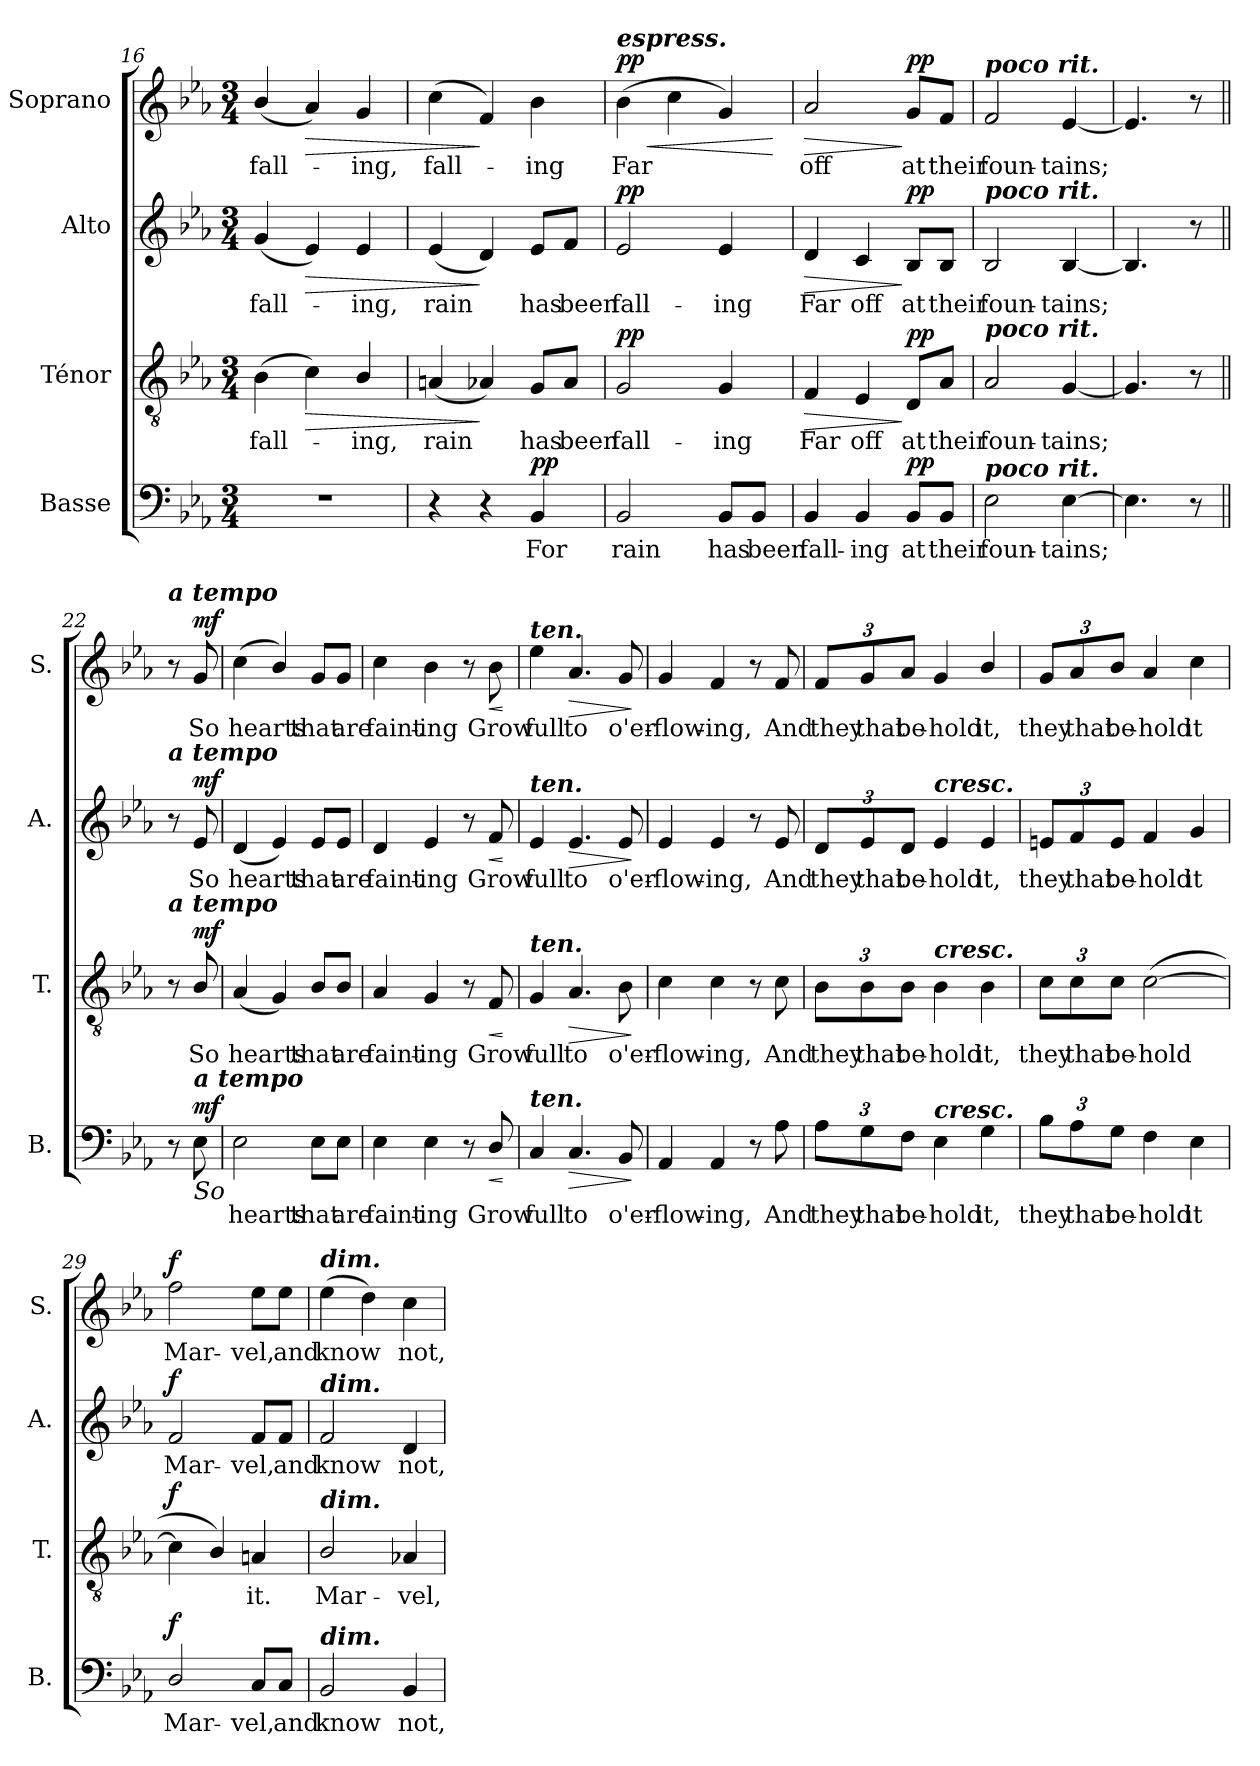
**kern	**text	**dynam	**kern	**text	**dynam	**kern	**text	**dynam	**kern	**text	**dynam
*part4	*part4	*part4	*part3	*part3	*part3	*part2	*part2	*part2	*part1	*part1	*part1
*staff4	*staff4	*staff4	*staff3	*staff3	*staff3	*staff2	*staff2	*staff2	*staff1	*staff1	*staff1
*I"Basse	*	*	*I"Ténor	*	*	*I"Alto	*	*	*I"Soprano	*	*
*I'B.	*	*	*I'T.	*	*	*I'A.	*	*	*I'S.	*	*
*clefF4	*	*	*clefGv2	*	*	*clefG2	*	*	*clefG2	*	*
*k[b-e-a-]	*	*	*k[b-e-a-]	*	*	*k[b-e-a-]	*	*	*k[b-e-a-]	*	*
*E-:	*	*	*E-:	*	*	*E-:	*	*	*E-:	*	*
*M3/4	*	*	*M3/4	*	*	*M3/4	*	*	*M3/4	*	*
=16	=16	=16	=16	=16	=16	=16	=16	=16	=16	=16	=16
!	!	!	!	!LO:LY:b	!	!	!LO:LY:b	!	!	!LO:LY:b	!
2.r	.	.	(>4B-\	fall-	.	(<4g/	fall-	.	(<4b-/	fall-	.
!	!	!	!	!	!LO:HP:b	!	!	!LO:HP:b	!	!	!LO:HP:b
.	.	.	4c\)	.	>	4e-/)	.	>	4a-/)	.	>
!	!	!	!	!LO:LY:b	!	!	!LO:LY:b	!	!	!LO:LY:b	!
.	.	.	4B-/	ing,	.	4e-/	ing,	.	4g/	ing,	.
=17	=17	=17	=17	=17	=17	=17	=17	=17	=17	=17	=17
!	!	!	!	!LO:LY:b	!	!	!LO:LY:b	!	!	!LO:LY:b	!
4r	.	.	(<4An/	rain	.	(<4e-/	rain	.	(<4cc\	fall-	.
4r	.	.	4A-X/)	.	]	4d/)	.	]	4f/)	.	]
!	!LO:LY:b	!LO:DY:a	!	!LO:LY:b	!	!	!LO:LY:b	!	!	!LO:LY:b	!
4BB-/	For	pp	8G/L	has	.	8e-/L	has	.	4b-\	ing	.
!	!	!	!	!LO:LY:b	!	!	!LO:LY:b	!	!	!	!
.	.	.	8A-/J	been	.	8f/J	been	.	.	.	.
=18	=18	=18	=18	=18	=18	=18	=18	=18	=18	=18	=18
!	!	!	!	!	!	!	!	!	!LO:TX:a:Bi:t=espress.	!	!
!	!LO:LY:b	!	!	!LO:LY:b	!LO:DY:a	!	!LO:LY:b	!LO:DY:a	!	!LO:LY:b	!LO:HP:b
!	!	!	!	!	!	!	!	!	!	!	!LO:DY:n=1:a
2BB-/	rain	.	2G/	fall-	pp	2e-/	fall-	pp	(>4b-\	Far	< pp
.	.	.	.	.	.	.	.	.	4cc\	.	.
!	!LO:LY:b	!	!	!LO:LY:b	!	!	!LO:LY:b	!	!	!	!
8BB-/L	has	.	4G/	-ing	.	4e-/	-ing	.	4g/)	.	.
!	!LO:LY:b	!	!	!	!	!	!	!	!	!	!
8BB-/J	been	.	.	.	.	.	.	.	.	.	.
.	.	.	.	.	.	.	.	.	.	.	[
=19	=19	=19	=19	=19	=19	=19	=19	=19	=19	=19	=19
!	!LO:LY:b	!	!	!LO:LY:b	!LO:HP:b	!	!LO:LY:b	!LO:HP:b	!	!LO:LY:b	!LO:HP:b
4BB-/	fall-	.	4F/	Far	>	4d/	Far	>	2a-/	off	>
!	!LO:LY:b	!	!	!LO:LY:b	!	!	!LO:LY:b	!	!	!	!
4BB-/	-ing	.	4E-/	off	.	4c/	off	.	.	.	.
!	!LO:LY:b	!LO:DY:a	!	!LO:LY:b	!LO:DY:n=1:a	!	!LO:LY:b	!LO:DY:n=1:a	!	!LO:LY:b	!LO:DY:n=1:a
8BB-/L	at	pp	8D/L	at	] pp	8B-/L	at	] pp	8g/L	at	] pp
!	!LO:LY:b	!	!	!LO:LY:b	!	!	!LO:LY:b	!	!	!LO:LY:b	!
8BB-/J	their	.	8A-/J	their	.	8B-/J	their	.	8f/J	their	.
!!LO:LB:g=z
=20	=20	=20	=20	=20	=20	=20	=20	=20	=20	=20	=20
!	!	!	!	!	!	!	!	!	!LO:TX:a:Bi:t=poco rit.	!	!
!	!	!	!	!	!	!LO:TX:a:Bi:t=poco rit.	!	!	!	!	!
!	!	!	!LO:TX:a:Bi:t=poco rit.	!	!	!	!	!	!	!	!
!LO:TX:a:Bi:t=poco rit.	!	!	!	!	!	!	!	!	!	!	!
!	!LO:LY:b	!	!	!LO:LY:b	!	!	!LO:LY:b	!	!	!LO:LY:b	!
2E-\	foun-	.	2A-/	foun-	.	2B-/	foun-	.	2f/	foun-	.
!	!LO:LY:b	!	!	!LO:LY:b	!	!	!LO:LY:b	!	!	!LO:LY:b	!
[4E-\	-tains;	.	[4G/	-tains;	.	[4B-/	-tains;	.	[4e-/	-tains;	.
=21	=21	=21	=21	=21	=21	=21	=21	=21	=21	=21	=21
4.E-\]	.	.	4.G/]	.	.	4.B-/]	.	.	4.e-/]	.	.
8r	.	.	8r	.	.	8r	.	.	8r	.	.
=22||	=22||	=22||	=22||	=22||	=22||	=22||	=22||	=22||	=22||	=22||	=22||
!	!	!	!	!	!	!	!	!	!LO:TX:a:Bi:t=a tempo	!	!
!	!	!	!	!	!	!LO:TX:a:Bi:t=a tempo	!	!	!	!	!
!	!	!	!LO:TX:a:Bi:t=a tempo	!	!	!	!	!	!	!	!
8r	.	.	8r	.	.	8r	.	.	8r	.	.
!LO:TX:b:i:t=So	!	!	!	!	!	!	!	!	!	!	!
!LO:TX:a:Bi:t=a tempo	!	!	!	!	!	!	!	!	!	!	!
!	!	!LO:DY:a	!	!LO:LY:b	!LO:DY:a	!	!LO:LY:b	!LO:DY:a	!	!LO:LY:b	!LO:DY:a
8E-\	.	mf	8B-/	So	mf	8e-/	So	mf	8g/	So	mf
=23	=23	=23	=23	=23	=23	=23	=23	=23	=23	=23	=23
!	!LO:LY:b	!	!	!LO:LY:b	!	!	!LO:LY:b	!	!	!LO:LY:b	!
2E-\	hearts	.	(<4A-/	hearts	.	(<4d/	hearts	.	(<4cc\	hearts	.
.	.	.	4G/)	.	.	4e-/)	.	.	4b-/)	.	.
!	!LO:LY:b	!	!	!LO:LY:b	!	!	!LO:LY:b	!	!	!LO:LY:b	!
8E-\L	that	.	8B-/L	that	.	8e-/L	that	.	8g/L	that	.
!	!LO:LY:b	!	!	!LO:LY:b	!	!	!LO:LY:b	!	!	!LO:LY:b	!
8E-\J	are	.	8B-/J	are	.	8e-/J	are	.	8g/J	are	.
=24	=24	=24	=24	=24	=24	=24	=24	=24	=24	=24	=24
!	!LO:LY:b	!	!	!LO:LY:b	!	!	!LO:LY:b	!	!	!LO:LY:b	!
4E-\	faint-	.	4A-/	faint-	.	4d/	faint-	.	4cc\	faint-	.
!	!LO:LY:b	!	!	!LO:LY:b	!	!	!LO:LY:b	!	!	!LO:LY:b	!
4E-\	-ing	.	4G/	-ing	.	4e-/	-ing	.	4b-\	-ing	.
8r	.	.	8r	.	.	8r	.	.	8r	.	.
!	!LO:LY:b	!LO:HP:b	!	!LO:LY:b	!LO:HP:b	!	!LO:LY:b	!LO:HP:b	!	!LO:LY:b	!LO:HP:b
8D/	Grow	<	8F/	Grow	<	8f/	Grow	<	8b-\	Grow	<
.	.	[	.	.	[	.	.	[	.	.	[
=25	=25	=25	=25	=25	=25	=25	=25	=25	=25	=25	=25
!	!	!	!	!	!	!	!	!	!LO:TX:a:Bi:t=ten.	!	!
!	!	!	!	!	!	!LO:TX:a:Bi:t=ten.	!	!	!	!	!
!	!	!	!LO:TX:a:Bi:t=ten.	!	!	!	!	!	!	!	!
!LO:TX:a:Bi:t=ten.	!	!	!	!	!	!	!	!	!	!	!
!	!LO:LY:b	!	!	!LO:LY:b	!	!	!LO:LY:b	!	!	!LO:LY:b	!
4C/	full	.	4G/	full	.	4e-/	full	.	4ee-\	full	.
!	!LO:LY:b	!LO:HP:b	!	!LO:LY:b	!LO:HP:b	!	!LO:LY:b	!LO:HP:b	!	!LO:LY:b	!LO:HP:b
4.C/	to	>	4.A-/	to	>	4.e-/	to	>	4.a-/	to	>
!	!LO:LY:b	!	!	!LO:LY:b	!	!	!LO:LY:b	!	!	!LO:LY:b	!
8BB-/	o'er-	.	8B-\	o'er-	.	8e-/	o'er-	.	8g/	o'er-	.
.	.	]	.	.	]	.	.	]	.	.	]
=26	=26	=26	=26	=26	=26	=26	=26	=26	=26	=26	=26
!	!LO:LY:b	!	!	!LO:LY:b	!	!	!LO:LY:b	!	!	!LO:LY:b	!
4AA-/	-flow-	.	4c\	-flow-	.	4e-/	-flow-	.	4g/	-flow-	.
!	!LO:LY:b	!	!	!LO:LY:b	!	!	!LO:LY:b	!	!	!LO:LY:b	!
4AA-/	-ing,	.	4c\	-ing,	.	4e-/	-ing,	.	4f/	-ing,	.
8r	.	.	8r	.	.	8r	.	.	8r	.	.
!	!LO:LY:b	!	!	!LO:LY:b	!	!	!LO:LY:b	!	!	!LO:LY:b	!
8A-\	And	.	8c\	And	.	8e-/	And	.	8f/	And	.
!!LO:PB:g=z
=27	=27	=27	=27	=27	=27	=27	=27	=27	=27	=27	=27
!	!LO:LY:b	!	!	!LO:LY:b	!	!	!LO:LY:b	!	!	!LO:LY:b	!
12A-\L	they	.	12B-\L	they	.	12d/L	they	.	12f/L	they	.
!	!LO:LY:b	!	!	!LO:LY:b	!	!	!LO:LY:b	!	!	!LO:LY:b	!
12G\	that	.	12B-\	that	.	12e-/	that	.	12g/	that	.
!	!LO:LY:b	!	!	!LO:LY:b	!	!	!LO:LY:b	!	!	!LO:LY:b	!
12F\J	be-	.	12B-\J	be-	.	12d/J	be-	.	12a-/J	be-	.
!	!	!	!	!	!	!LO:TX:a:Bi:t=cresc.	!	!	!	!	!
!	!	!	!LO:TX:a:Bi:t=cresc.	!	!	!	!	!	!	!	!
!LO:TX:a:Bi:t=cresc.	!	!	!	!	!	!	!	!	!	!	!
!	!LO:LY:b	!	!	!LO:LY:b	!	!	!LO:LY:b	!	!	!LO:LY:b	!
4E-\	-hold	.	4B-\	-hold	.	4e-/	-hold	.	4g/	-hold	.
!	!LO:LY:b	!	!	!LO:LY:b	!	!	!LO:LY:b	!	!	!LO:LY:b	!
4G\	it,	.	4B-\	it,	.	4e-/	it,	.	4b-/	it,	.
=28	=28	=28	=28	=28	=28	=28	=28	=28	=28	=28	=28
!	!LO:LY:b	!	!	!LO:LY:b	!	!	!LO:LY:b	!	!	!LO:LY:b	!
12B-\L	they	.	12c\L	they	.	12en/L	they	.	12g/L	they	.
!	!LO:LY:b	!	!	!LO:LY:b	!	!	!LO:LY:b	!	!	!LO:LY:b	!
12A-\	that	.	12c\	that	.	12f/	that	.	12a-/	that	.
!	!LO:LY:b	!	!	!LO:LY:b	!	!	!LO:LY:b	!	!	!LO:LY:b	!
12G\J	be-	.	12c\J	be-	.	12e/J	be-	.	12b-/J	be-	.
!	!LO:LY:b	!	!	!LO:LY:b	!	!	!LO:LY:b	!	!	!LO:LY:b	!
4F\	-hold	.	(>[2c\	-hold	.	4f/	-hold	.	4a-/	-hold	.
!	!LO:LY:b	!	!	!	!	!	!LO:LY:b	!	!	!LO:LY:b	!
4E-\	it	.	.	.	.	4g/	it	.	4cc\	it	.
=29	=29	=29	=29	=29	=29	=29	=29	=29	=29	=29	=29
!	!LO:LY:b	!LO:DY:a	!	!	!LO:DY:a	!	!LO:LY:b	!LO:DY:a	!	!LO:LY:b	!LO:DY:a
2D/	Mar-	f	4c\]	.	f	2f/	Mar-	f	2ff\	Mar-	f
.	.	.	4B-/)	.	.	.	.	.	.	.	.
!	!LO:LY:b	!	!	!LO:LY:b	!	!	!LO:LY:b	!	!	!LO:LY:b	!
8C/L	-vel,	.	4An/	it.	.	8f/L	-vel,	.	8ee-\L	-vel,	.
!	!LO:LY:b	!	!	!	!	!	!LO:LY:b	!	!	!LO:LY:b	!
8C/J	and	.	.	.	.	8f/J	and	.	8ee-\J	and	.
=30	=30	=30	=30	=30	=30	=30	=30	=30	=30	=30	=30
!	!	!	!	!	!	!	!	!	!LO:TX:a:Bi:t=dim.	!	!
!	!	!	!	!	!	!LO:TX:a:Bi:t=dim.	!	!	!	!	!
!	!	!	!LO:TX:a:Bi:t=dim.	!	!	!	!	!	!	!	!
!LO:TX:a:Bi:t=dim.	!	!	!	!	!	!	!	!	!	!	!
!	!LO:LY:b	!	!	!LO:LY:b	!	!	!LO:LY:b	!	!	!LO:LY:b	!
2BB-/	know	.	2B-/	Mar-	.	2f/	know	.	(>4ee-\	know	.
.	.	.	.	.	.	.	.	.	4dd\)	.	.
!	!LO:LY:b	!	!	!LO:LY:b	!	!	!LO:LY:b	!	!	!LO:LY:b	!
4BB-/	not,	.	4A-X/	-vel,	.	4d/	not,	.	4cc\	not,	.
=	=	=	=	=	=	=	=	=	=	=	=
*-	*-	*-	*-	*-	*-	*-	*-	*-	*-	*-	*-
